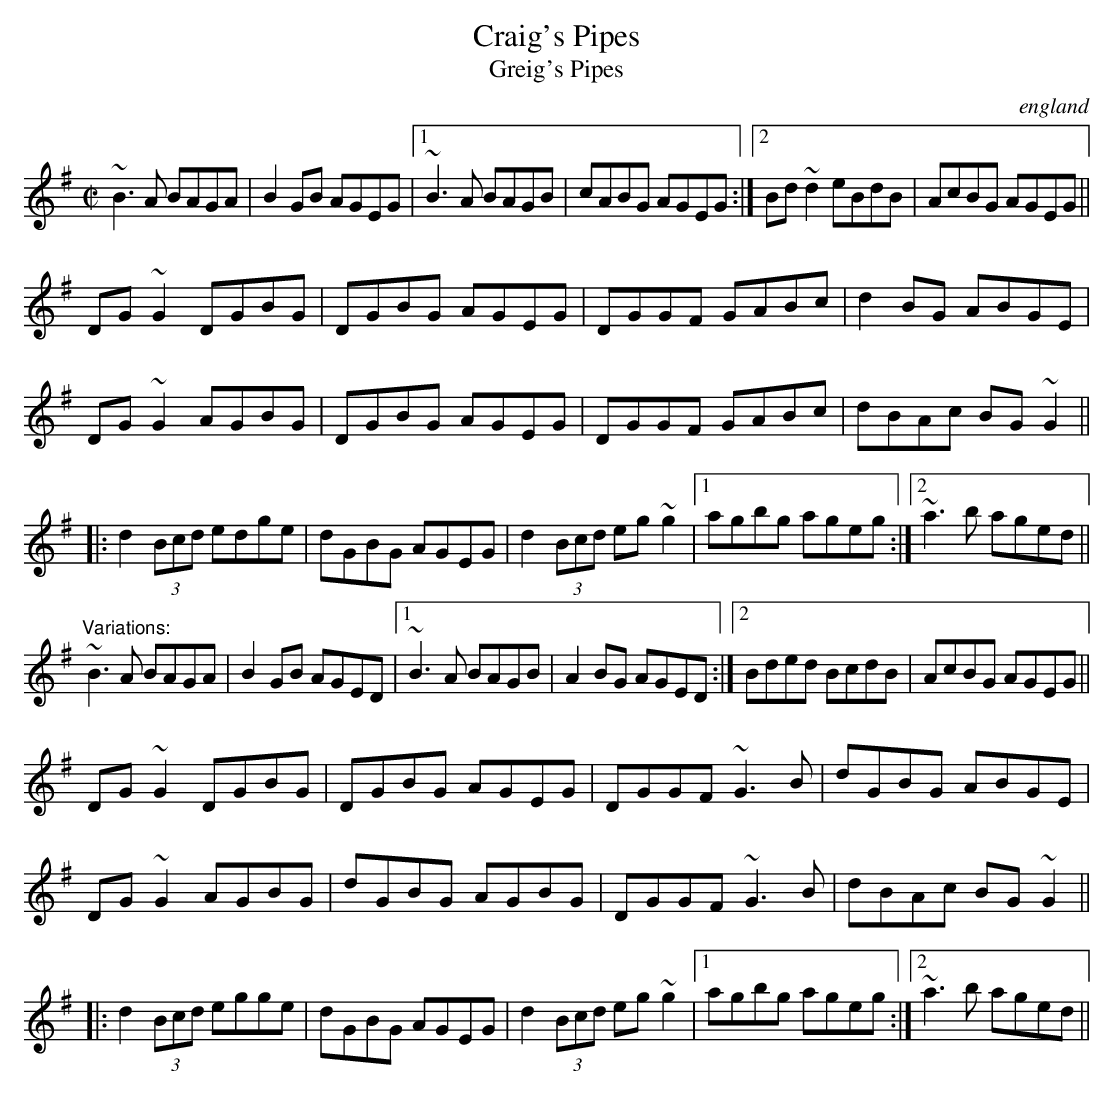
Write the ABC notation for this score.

X:1
T:Craig's Pipes
T:Greig's Pipes
O:england
M:C|
K:G
~B3A BAGA|B2GB AGEG|1 ~B3A BAGB|cABG AGEG:|2 Bd~d2 eBdB|AcBG AGEG||
DG~G2 DGBG|DGBG AGEG|DGGF GABc|d2BG ABGE|
DG~G2 AGBG|DGBG AGEG|DGGF GABc|dBAc BG~G2||
|:d2 (3Bcd edge|dGBG AGEG|d2 (3Bcd eg~g2|1 agbg ageg:|2 ~a3b aged||
"Variations:"
~B3A BAGA|B2GB AGED|1 ~B3A BAGB|A2BG AGED:|2 Bded BcdB|AcBG AGEG||
DG~G2 DGBG|DGBG AGEG|DGGF ~G3B|dGBG ABGE|
DG~G2 AGBG|dGBG AGBG|DGGF ~G3B|dBAc BG~G2||
|:d2 (3Bcd egge|dGBG AGEG|d2 (3Bcd eg~g2|1 agbg ageg:|2 ~a3b aged||
